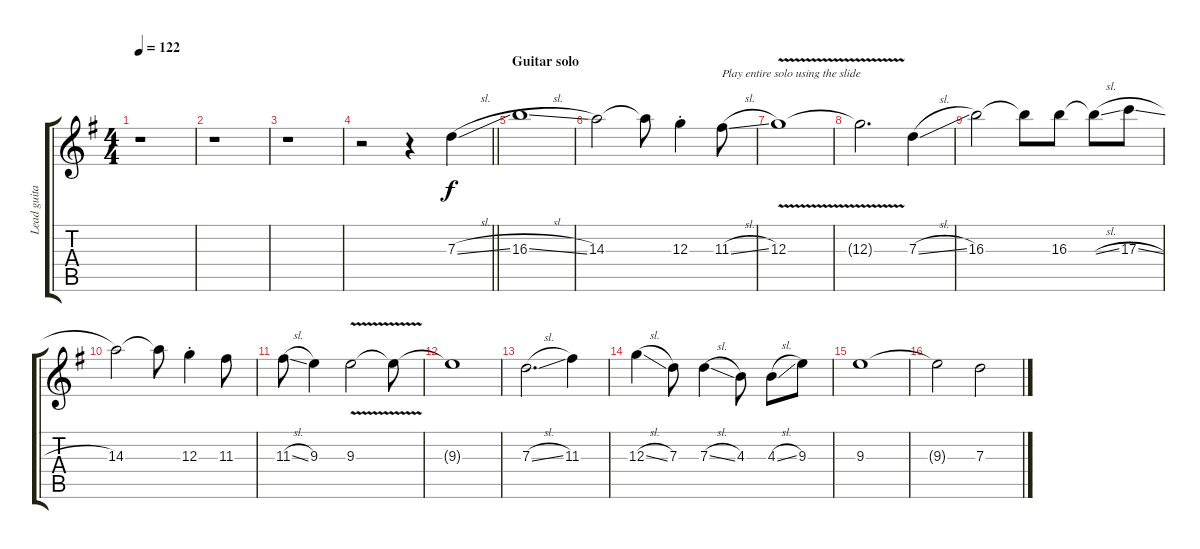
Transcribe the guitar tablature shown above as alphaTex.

\track ("Lead guitar" "Lead guita") {instrument distortionguitar}
\staff {score tabs}
\tuning (E4 B3 G3 D3 A2 E2) {hide}
\ts (4 4)
\tempo 122
\clef g2
\ks g
r.1{dy f} |
r.1 |
r.1 |
\barLineRight lightlight
r.2 r.4 7.3{sl}.4 |
\section ("" "Guitar solo")
16.3{sl}.1 |
14.3.2 14.3{t}.8 12.3{st}.4 11.3{sl}.8{txt "Play entire solo using the slide"} |
12.3{v}.1 |
12.3{t}.2{d} 7.3{sl}.4 |
16.3.2 16.3{t}.8 16.3.8 16.3{sl t}.8 17.3{sl}.8 |
14.3.2 14.3{t}.8 12.3{st}.4 11.3.8 |
11.3{sl}.8 9.3.4 9.3{v}.2 9.3{t}.8 |
9.3{t}.1 |
7.3{sl}.2{d} 11.3.4 |
12.3{sl}.4 7.3.8 7.3{sl}.4 4.3.8 4.3{sl}.8 9.3.8 |
9.3.1 |
9.3{t}.2 7.3{sl}.2
